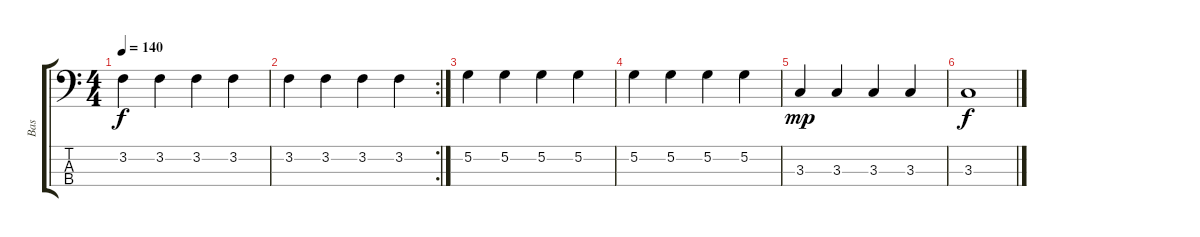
\track ("Bas" "Bas") {instrument electricbassfinger}
\staff {score tabs}
\tuning (G2 D2 A1 E1) {hide}
\ts (4 4)
\tempo 140
\clef f4
\ks c
3.2.4{dy f} 3.2.4 3.2.4 3.2.4 |
\rc 2
3.2.4 3.2.4 3.2.4 3.2.4 |
5.2.4 5.2.4 5.2.4 5.2.4 |
5.2.4 5.2.4 5.2.4 5.2.4 |
3.3.4{dy mp} 3.3.4 3.3.4 3.3.4 |
3.3.1{dy f}
